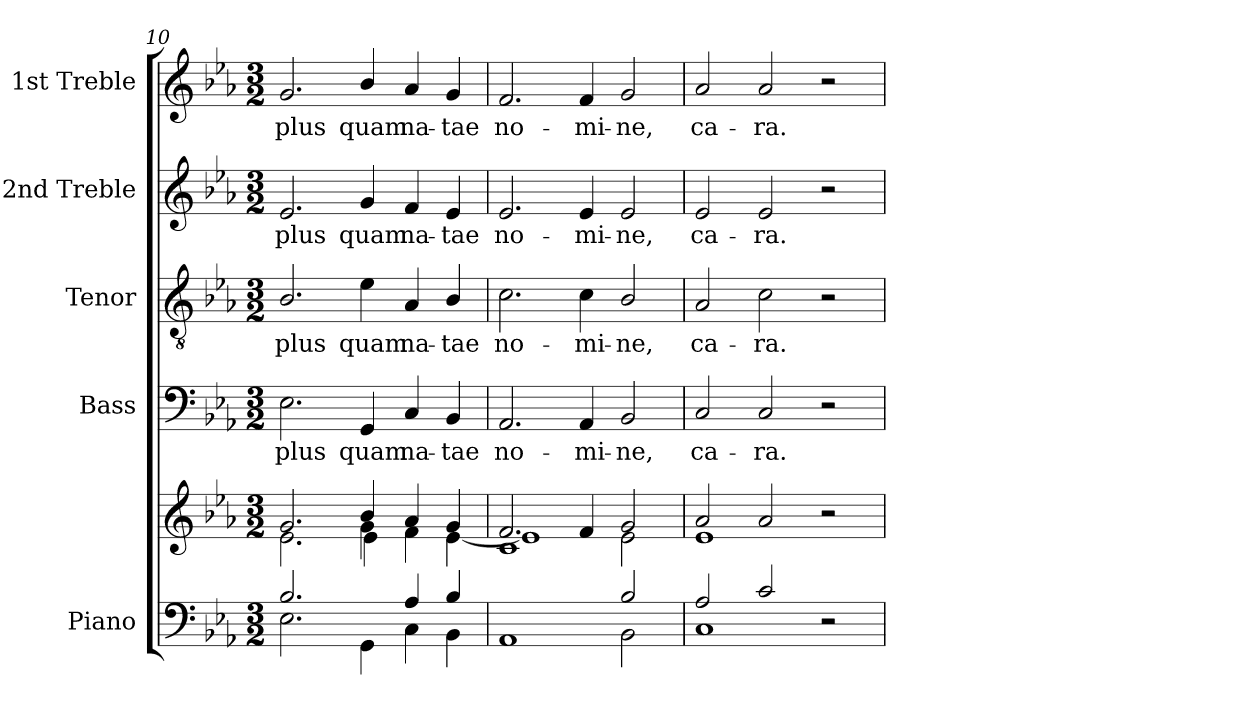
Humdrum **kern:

**kern	**kern	**kern	**text	**kern	**text	**kern	**text	**kern	**text
*part5	*part5	*part4	*part4	*part3	*part3	*part2	*part2	*part1	*part1
*staff6	*staff5	*staff4	*staff4	*staff3	*staff3	*staff2	*staff2	*staff1	*staff1
*I"Piano	*	*I"Bass	*	*I"Tenor	*	*I"2nd Treble	*	*I"1st Treble	*
*I'Pno.	*	*I'B.	*	*I'T.	*	*	*	*I'S.	*
*clefF4	*clefG2	*clefF4	*	*clefGv2	*	*clefG2	*	*clefG2	*
*	*	*	*	*ITrd7c12	*	*	*	*	*
*k[b-e-a-]	*k[b-e-a-]	*k[b-e-a-]	*	*k[b-e-a-]	*	*k[b-e-a-]	*	*k[b-e-a-]	*
*c:	*c:	*c:	*	*c:	*	*c:	*	*c:	*
*M3/2	*M3/2	*M3/2	*	*M3/2	*	*M3/2	*	*M3/2	*
=10	=10	=10	=10	=10	=10	=10	=10	=10	=10
*^	*^	*	*	*	*	*	*	*	*
*	*	*	*^	*	*	*	*	*	*	*	*
!	!	!	!	!	!	!LO:LY:b:color=#000000	!	!	!	!	!	!
!	!	!	!	!	!	!	!	!LO:LY:b:color=#000000	!	!	!	!
!	!	!	!	!	!	!	!	!	!	!LO:LY:b:color=#000000	!	!
!	!	!	!	!	!	!	!	!	!	!	!	!LO:LY:b:color=#000000
2.B-i/	2.E-i\	2.gi/	2.e-i\	2.ryy	2.E-i\	plus	2.BB-i/	plus	2.e-i/	plus	2.gi/	plus
!	!	!	!	!	!	!LO:LY:b:color=#000000	!	!	!	!	!	!
!	!	!	!	!	!	!	!	!LO:LY:b:color=#000000	!	!	!	!
!	!	!	!	!	!	!	!	!	!	!LO:LY:b:color=#000000	!	!
!	!	!	!	!	!	!	!	!	!	!	!	!LO:LY:b:color=#000000
4ryy	4GGi\	4b-i/	4gi\	4e-i\	4GGi/	quam	4E-i\	quam	4gi/	quam	4b-i/	quam
!	!	!	!	!	!	!LO:LY:b:color=#000000	!	!	!	!	!	!
!	!	!	!	!	!	!	!	!LO:LY:b:color=#000000	!	!	!	!
!	!	!	!	!	!	!	!	!	!	!LO:LY:b:color=#000000	!	!
!	!	!	!	!	!	!	!	!	!	!	!	!LO:LY:b:color=#000000
4A-i/	4Ci\	4a-i/	4fi\	2ryy	4Ci/	na-	4AA-i/	na-	4fi/	na-	4a-i/	na-
!	!	!	!	!	!	!LO:LY:b:color=#000000	!	!	!	!	!	!
!	!	!	!	!	!	!	!	!LO:LY:b:color=#000000	!	!	!	!
!	!	!	!	!	!	!	!	!	!	!LO:LY:b:color=#000000	!	!
!	!	!	!	!	!	!	!	!	!	!	!	!LO:LY:b:color=#000000
4B-i/	4BB-i\	4gi/	[4e-i\	.	4BB-i/	-tae	4BB-i/	-tae	4e-i/	-tae	4gi/	-tae
=11	=11	=11	=11	=11	=11	=11	=11	=11	=11	=11	=11	=11
!	!	!	!	!	!	!LO:LY:b:color=#000000	!	!	!	!	!	!
!	!	!	!	!	!	!	!	!LO:LY:b:color=#000000	!	!	!	!
!	!	!	!	!	!	!	!	!	!	!LO:LY:b:color=#000000	!	!
!	!	!	!	!	!	!	!	!	!	!	!	!LO:LY:b:color=#000000
1ryy	1AA-i	2.fi/	1e-i]	1ci	2.AA-i/	no-	2.Ci\	no-	2.e-i/	no-	2.fi/	no-
!	!	!	!	!	!	!LO:LY:b:color=#000000	!	!	!	!	!	!
!	!	!	!	!	!	!	!	!LO:LY:b:color=#000000	!	!	!	!
!	!	!	!	!	!	!	!	!	!	!LO:LY:b:color=#000000	!	!
!	!	!	!	!	!	!	!	!	!	!	!	!LO:LY:b:color=#000000
.	.	4fi/	.	.	4AA-i/	-mi-	4Ci\	-mi-	4e-i/	-mi-	4fi/	-mi-
!	!	!	!	!	!	!LO:LY:b:color=#000000	!	!	!	!	!	!
!	!	!	!	!	!	!	!	!LO:LY:b:color=#000000	!	!	!	!
!	!	!	!	!	!	!	!	!	!	!LO:LY:b:color=#000000	!	!
!	!	!	!	!	!	!	!	!	!	!	!	!LO:LY:b:color=#000000
2B-i/	2BB-i\	2gi/	2e-i\	2ryy	2BB-i/	-ne,	2BB-i/	-ne,	2e-i/	-ne,	2gi/	-ne,
*	*	*	*v	*v	*	*	*	*	*	*	*	*
=12	=12	=12	=12	=12	=12	=12	=12	=12	=12	=12	=12
*	*	*	*^	*	*	*	*	*	*	*	*
!	!	!	!	!	!	!LO:LY:b:color=#000000	!	!	!	!	!	!
*	*	*	*v	*v	*	*	*	*	*	*	*	*
*	*	*	*^	*	*	*	*	*	*	*	*
!	!	!	!	!	!	!	!	!LO:LY:b:color=#000000	!	!	!	!
*	*	*	*v	*v	*	*	*	*	*	*	*	*
*	*	*	*^	*	*	*	*	*	*	*	*
!	!	!	!	!	!	!	!	!	!	!LO:LY:b:color=#000000	!	!
*	*	*	*v	*v	*	*	*	*	*	*	*	*
*	*	*	*^	*	*	*	*	*	*	*	*
!	!	!	!	!	!	!	!	!	!	!	!	!LO:LY:b:color=#000000
*	*	*	*v	*v	*	*	*	*	*	*	*	*
2A-i/	1Ci	2a-i/	1e-i	2Ci/	ca-	2AA-i/	ca-	2e-i/	ca-	2a-i/	ca-
!	!	!	!	!	!LO:LY:b:color=#000000	!	!	!	!	!	!
!	!	!	!	!	!	!	!LO:LY:b:color=#000000	!	!	!	!
!	!	!	!	!	!	!	!	!	!LO:LY:b:color=#000000	!	!
!	!	!	!	!	!	!	!	!	!	!	!LO:LY:b:color=#000000
2ci/	.	2a-i/	.	2Ci/	-ra.	2Ci\	-ra.	2e-i/	-ra.	2a-i/	-ra.
2r	2ryy	2r	2ryy	2r	.	2r	.	2r	.	2r	.
*v	*v	*	*	*	*	*	*	*	*	*	*
*	*v	*v	*	*	*	*	*	*	*	*
=	=	=	=	=	=	=	=	=	=
*-	*-	*-	*-	*-	*-	*-	*-	*-	*-
